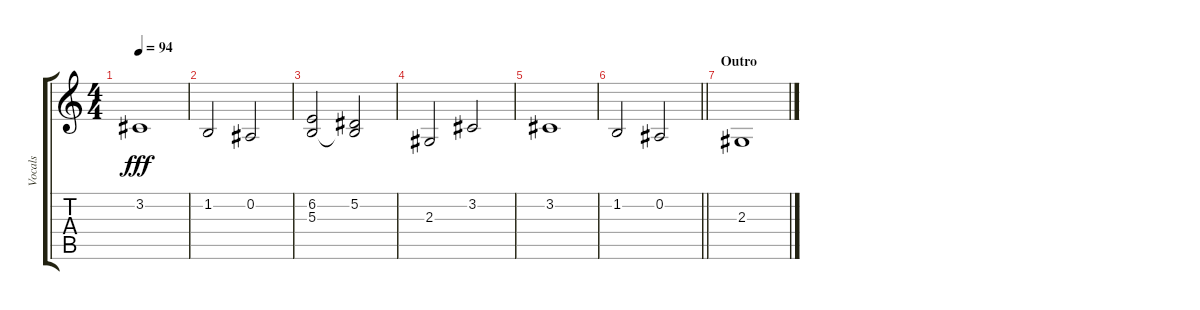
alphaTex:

\track ("Vocals" "Vocals") {instrument choiraahs}
\staff {score tabs}
\tuning (Eb4 Bb3 Gb3 Db3 Ab2 Eb2) {hide}
\ts (4 4)
\tempo 94
\clef g2
\ks c
3.2.1{dy fff} |
1.2.2 0.2.2 |
(6.2 5.3).2 (5.2 5.3{t}).2 |
2.3.2 3.2.2 |
3.2.1 |
\barLineRight lightlight
1.2.2 0.2.2 |
\section ("" "Outro")
2.3.1
